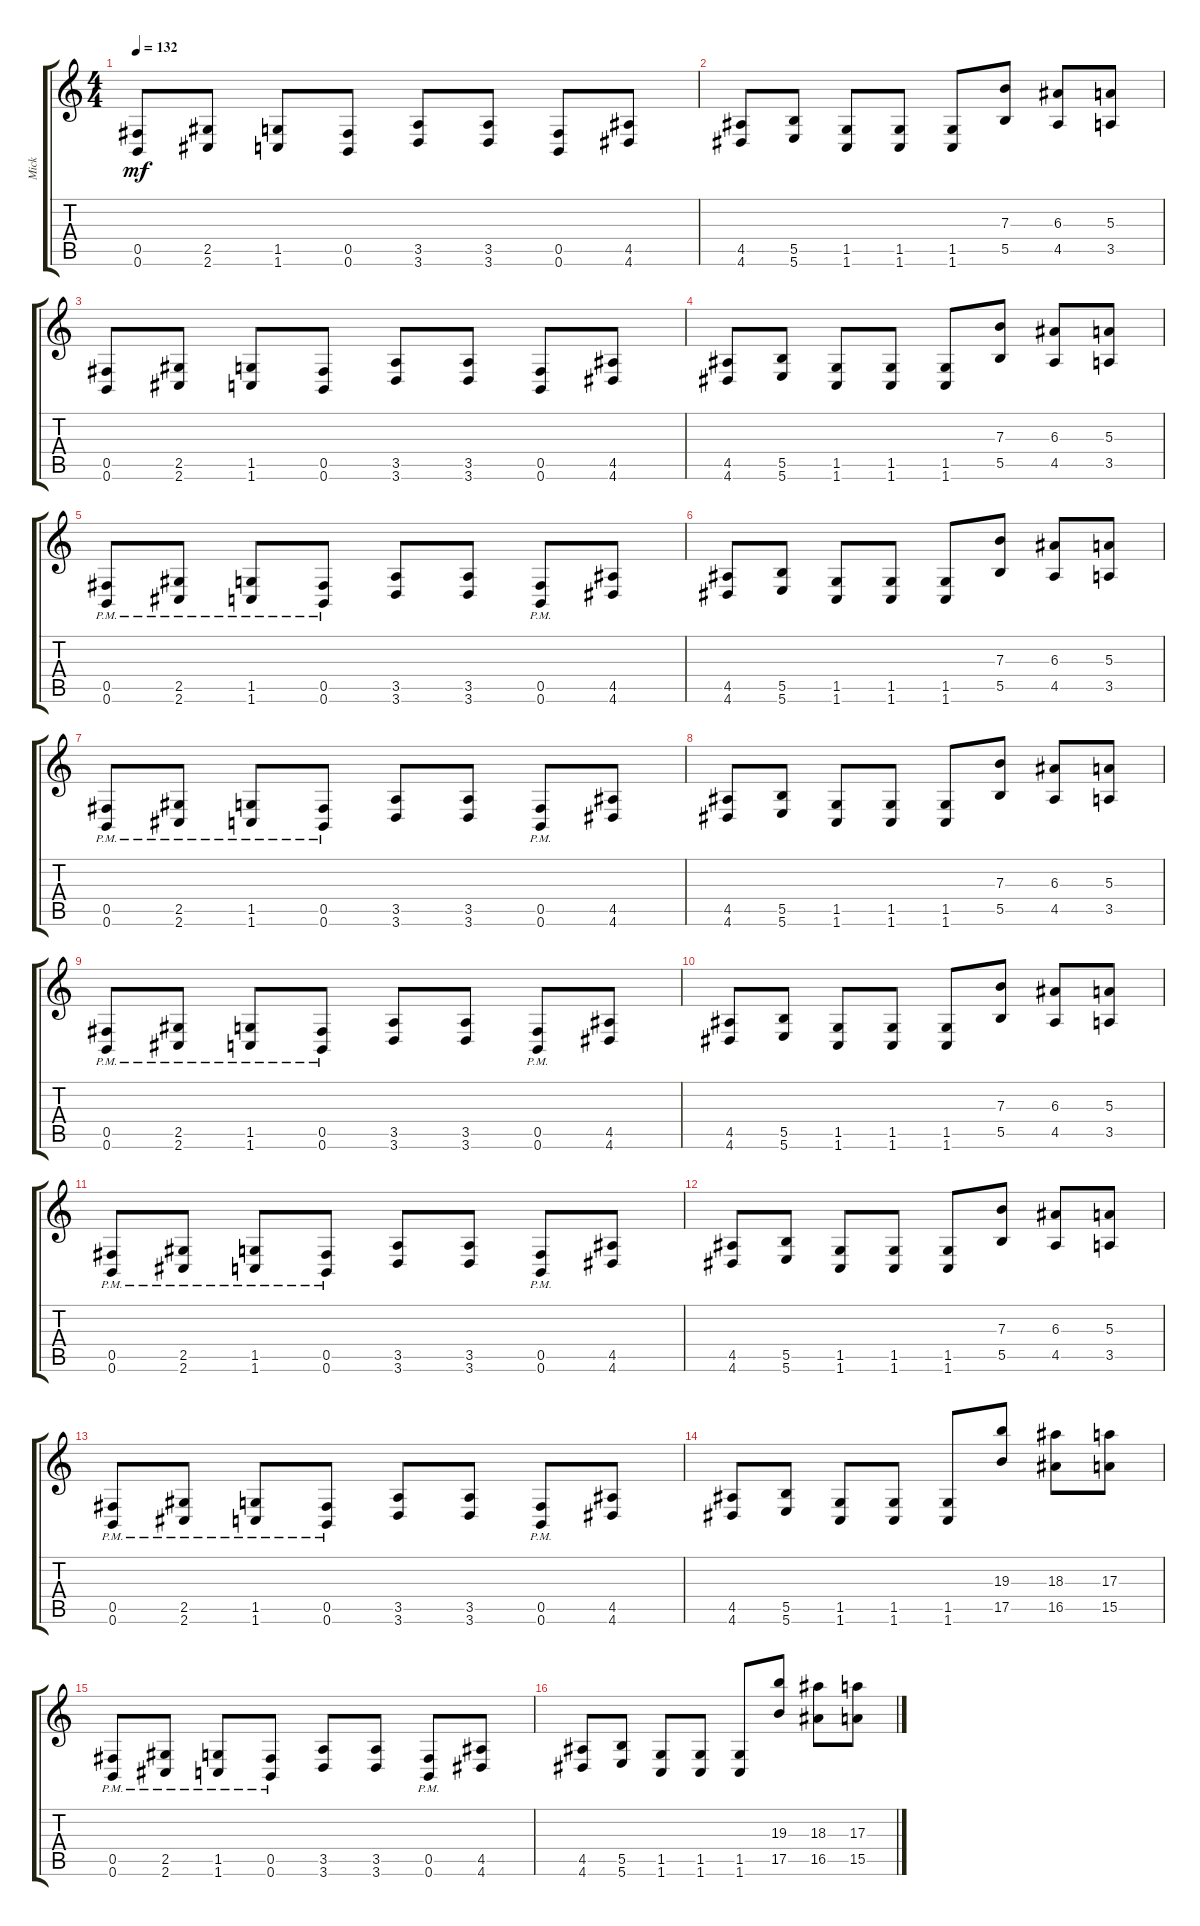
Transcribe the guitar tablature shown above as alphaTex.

\track ("Mick" "Mick") {instrument distortionguitar}
\staff {score tabs}
\tuning (Db4 Ab3 E3 B2 Gb2 B1) {hide}
\ts (4 4)
\tempo 132
\clef g2
\ks c
(0.5 0.6).8{dy mf} (2.5 2.6).8 (1.5 1.6).8 (0.5 0.6).8 (3.5 3.6).8 (3.5 3.6).8 (0.5 0.6).8 (4.5 4.6).8 |
(4.5 4.6).8 (5.5 5.6).8 (1.5 1.6).8 (1.5 1.6).8 (1.5 1.6).8 (7.3 5.5).8 (6.3 4.5).8 (5.3 3.5).8 |
(0.5 0.6).8 (2.5 2.6).8 (1.5 1.6).8 (0.5 0.6).8 (3.5 3.6).8 (3.5 3.6).8 (0.5 0.6).8 (4.5 4.6).8 |
(4.5 4.6).8 (5.5 5.6).8 (1.5 1.6).8 (1.5 1.6).8 (1.5 1.6).8 (7.3 5.5).8 (6.3 4.5).8 (5.3 3.5).8 |
(0.5{pm} 0.6{pm}).8 (2.5{pm} 2.6{pm}).8 (1.5{pm} 1.6{pm}).8 (0.5{pm} 0.6{pm}).8 (3.5 3.6).8 (3.5 3.6).8 (0.5{pm} 0.6{pm}).8 (4.5 4.6).8 |
(4.5 4.6).8 (5.5 5.6).8 (1.5 1.6).8 (1.5 1.6).8 (1.5 1.6).8 (7.3 5.5).8 (6.3 4.5).8 (5.3 3.5).8 |
(0.5{pm} 0.6{pm}).8 (2.5{pm} 2.6{pm}).8 (1.5{pm} 1.6{pm}).8 (0.5{pm} 0.6{pm}).8 (3.5 3.6).8 (3.5 3.6).8 (0.5{pm} 0.6{pm}).8 (4.5 4.6).8 |
(4.5 4.6).8 (5.5 5.6).8 (1.5 1.6).8 (1.5 1.6).8 (1.5 1.6).8 (7.3 5.5).8 (6.3 4.5).8 (5.3 3.5).8 |
(0.5{pm} 0.6{pm}).8 (2.5{pm} 2.6{pm}).8 (1.5{pm} 1.6{pm}).8 (0.5{pm} 0.6{pm}).8 (3.5 3.6).8 (3.5 3.6).8 (0.5{pm} 0.6{pm}).8 (4.5 4.6).8 |
(4.5 4.6).8 (5.5 5.6).8 (1.5 1.6).8 (1.5 1.6).8 (1.5 1.6).8 (7.3 5.5).8 (6.3 4.5).8 (5.3 3.5).8 |
(0.5{pm} 0.6{pm}).8 (2.5{pm} 2.6{pm}).8 (1.5{pm} 1.6{pm}).8 (0.5{pm} 0.6{pm}).8 (3.5 3.6).8 (3.5 3.6).8 (0.5{pm} 0.6{pm}).8 (4.5 4.6).8 |
(4.5 4.6).8 (5.5 5.6).8 (1.5 1.6).8 (1.5 1.6).8 (1.5 1.6).8 (7.3 5.5).8 (6.3 4.5).8 (5.3 3.5).8 |
(0.5{pm} 0.6{pm}).8 (2.5{pm} 2.6{pm}).8 (1.5{pm} 1.6{pm}).8 (0.5{pm} 0.6{pm}).8 (3.5 3.6).8 (3.5 3.6).8 (0.5{pm} 0.6{pm}).8 (4.5 4.6).8 |
(4.5 4.6).8 (5.5 5.6).8 (1.5 1.6).8 (1.5 1.6).8 (1.5 1.6).8 (19.3 17.5).8 (18.3 16.5).8 (17.3 15.5).8 |
(0.5{pm} 0.6{pm}).8 (2.5{pm} 2.6{pm}).8 (1.5{pm} 1.6{pm}).8 (0.5{pm} 0.6{pm}).8 (3.5 3.6).8 (3.5 3.6).8 (0.5{pm} 0.6{pm}).8 (4.5 4.6).8 |
(4.5 4.6).8 (5.5 5.6).8 (1.5 1.6).8 (1.5 1.6).8 (1.5 1.6).8 (19.3 17.5).8 (18.3 16.5).8 (17.3 15.5).8
